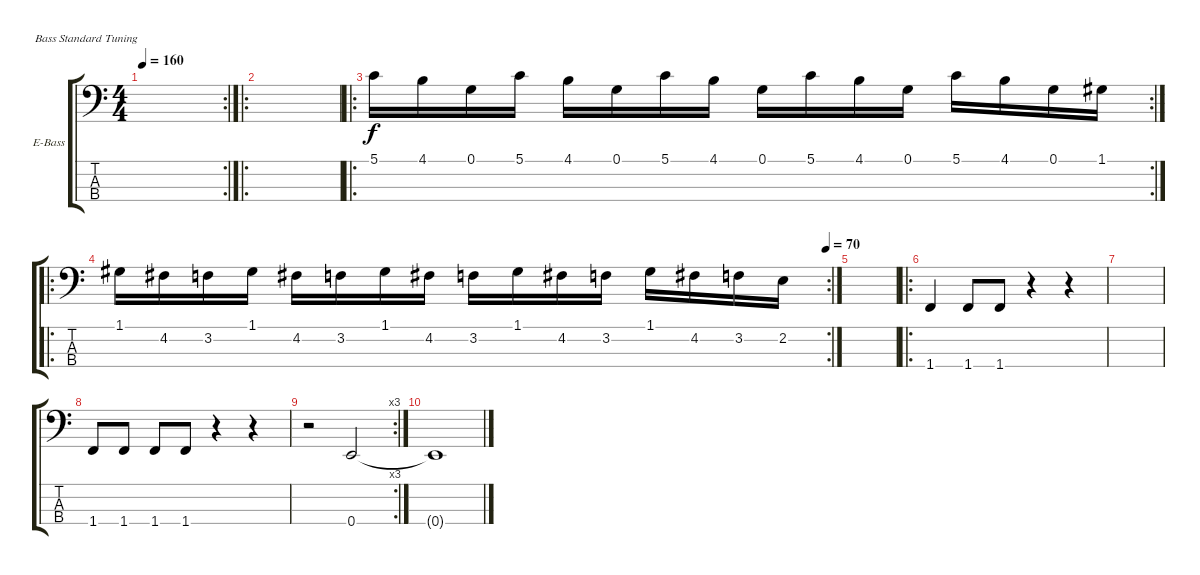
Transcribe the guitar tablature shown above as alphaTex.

\defaultSystemsLayout 4
\bracketExtendMode groupsimilarinstruments
\firstSystemTrackNameOrientation horizontal
\otherSystemsTrackNameOrientation horizontal
\track ("Electric Bass" "E-Bass") {instrument electricbassfinger}
\staff {score tabs}
\tuning (G2 D2 A1 E1)
\rc 2
\ts (4 4)
\tempo 160
\clef f4
\ks c
|
\ro
|
\ro
\rc 2
5.1.16 4.1.16 0.1.16 5.1.16 4.1.16 0.1.16 5.1.16 4.1.16 0.1.16 5.1.16 4.1.16 0.1.16 5.1.16 4.1.16 0.1.16 1.1.16 |
\ro
\rc 2
\tempo (70 1)
1.1.16 4.2.16 3.2.16 1.1.16 4.2.16 3.2.16 1.1.16 4.2.16 3.2.16 1.1.16 4.2.16 3.2.16 1.1.16 4.2.16 3.2.16 2.2.16 |
|
\ro
1.4.4 1.4.8 1.4.8 r.4 r.4 |
|
1.4.8 1.4.8 1.4.8 1.4.8 r.4 r.4 |
\rc 3
r.2 0.4.2 |
0.4{t}.1
